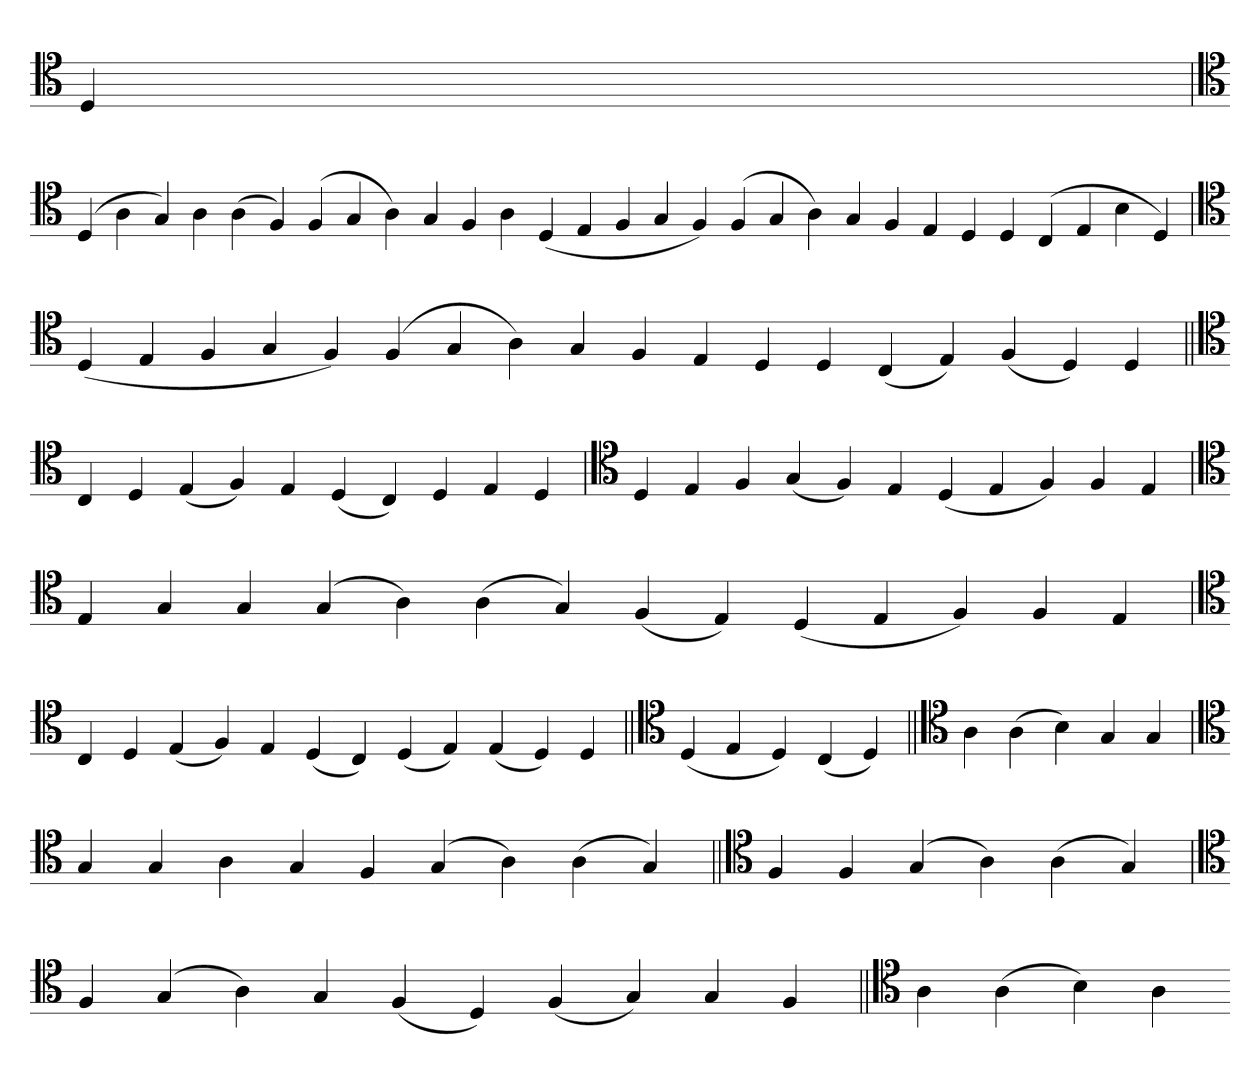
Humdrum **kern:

**kern
*part1
*staff1
*clefC4
=
4D
=
*clefC4
(4D
4A
4G)
4A
(4A
4F)
(4F
4G
4A)
4G
4F
4A
(4D
4E
4F
4G
4F)
(4F
4G
4A)
4G
4F
4E
4D
4D
(4C
4E
4B
4D)
=`
*clefC4
(4D
4E
4F
4G
4F)
(4F
4G
4A)
4G
4F
4E
4D
4D
(4C
4E)
(4F
4D)
4D
=||
*clefC4
4C
4D
(4E
4F)
4E
(4D
4C)
4D
4E
4D
=`
*clefC4
4D
4E
4F
(4G
4F)
4E
(4D
4E
4F)
4F
4E
='
*clefC4
4E
4G
4G
(4G
4A)
(4A
4G)
(4F
4E)
(4D
4E
4F)
4F
4E
=`
*clefC4
4C
4D
(4E
4F)
4E
(4D
4C)
(4D
4E)
(4E
4D)
4D
=||
*clefC4
(4D
4E
4D)
(4C
4D)
=||
*clefC4
4A
(4A
4B)
4G
4G
=`
*clefC4
4G
4G
4A
4G
4F
(4G
4A)
(4A
4G)
=||
*clefC4
4F
4F
(4G
4A)
(4A
4G)
='
*clefC4
4F
(4G
4A)
4G
(4F
4D)
(4F
4G)
4G
4F
=||
*clefC4
4A
(4A
4B)
4A
=-
*-
